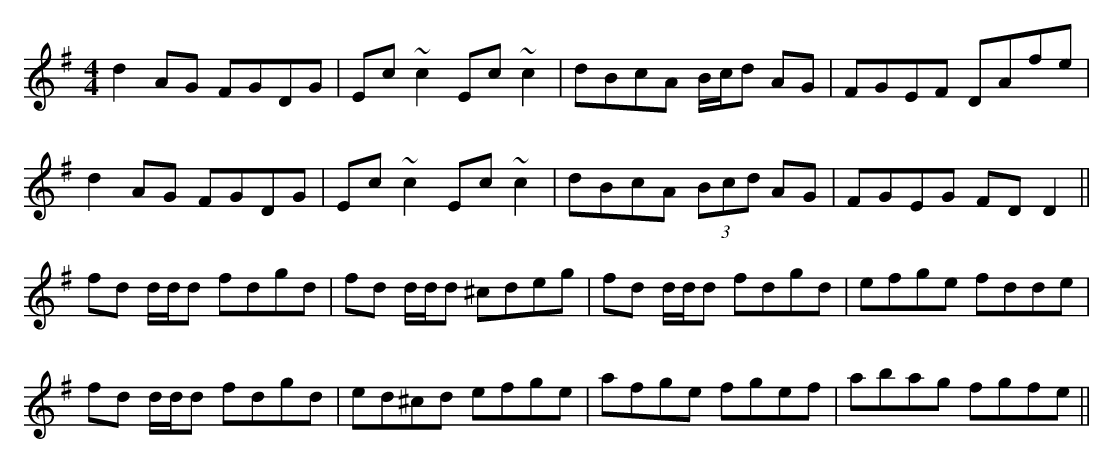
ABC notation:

X:1
M:4/4
K:Dmix
d2 AG FGDG|Ec ~c2 Ec ~c2|dBcA B/c/d AG|FGEF DAfe|
d2 AG FGDG|Ec ~c2 Ec ~c2|dBcA (3Bcd AG|FGEG FD D2||
fd d/d/d fdgd|fd d/d/d ^cdeg|fd d/d/d fdgd|efge fdde|
fd d/d/d fdgd|ed^cd efge|afge fgef|abag fgfe||
